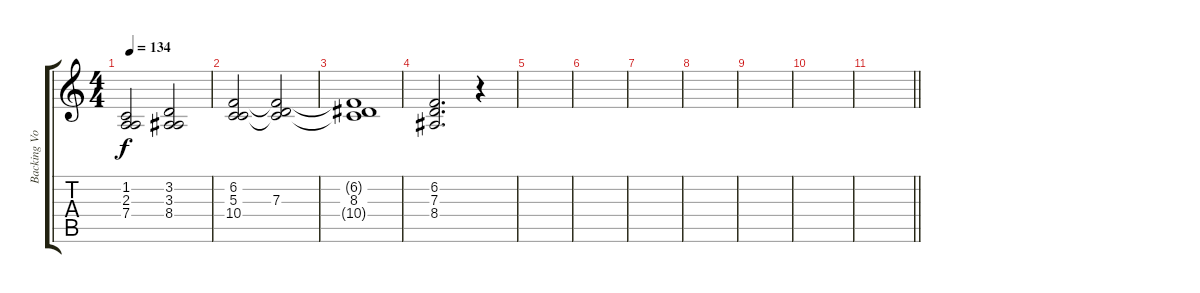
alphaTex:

\track ("Backing Vocals" "Backing Vo") {instrument choiraahs}
\staff {score tabs}
\tuning (E4 B3 G3 D3 A2 E2) {hide}
\ts (4 4)
\tempo 134
\clef g2
\ks c
(1.2 2.3 7.4).2{dy f} (3.2 3.3 8.4).2 |
(6.2 5.3 10.4).2 (6.2{t} 7.3 10.4{t}).2 |
(6.2{t} 8.3 10.4{t}).1 |
(6.2 7.3 8.4).2{d} r.4 |
|
|
|
|
|
|
\barLineRight lightlight
